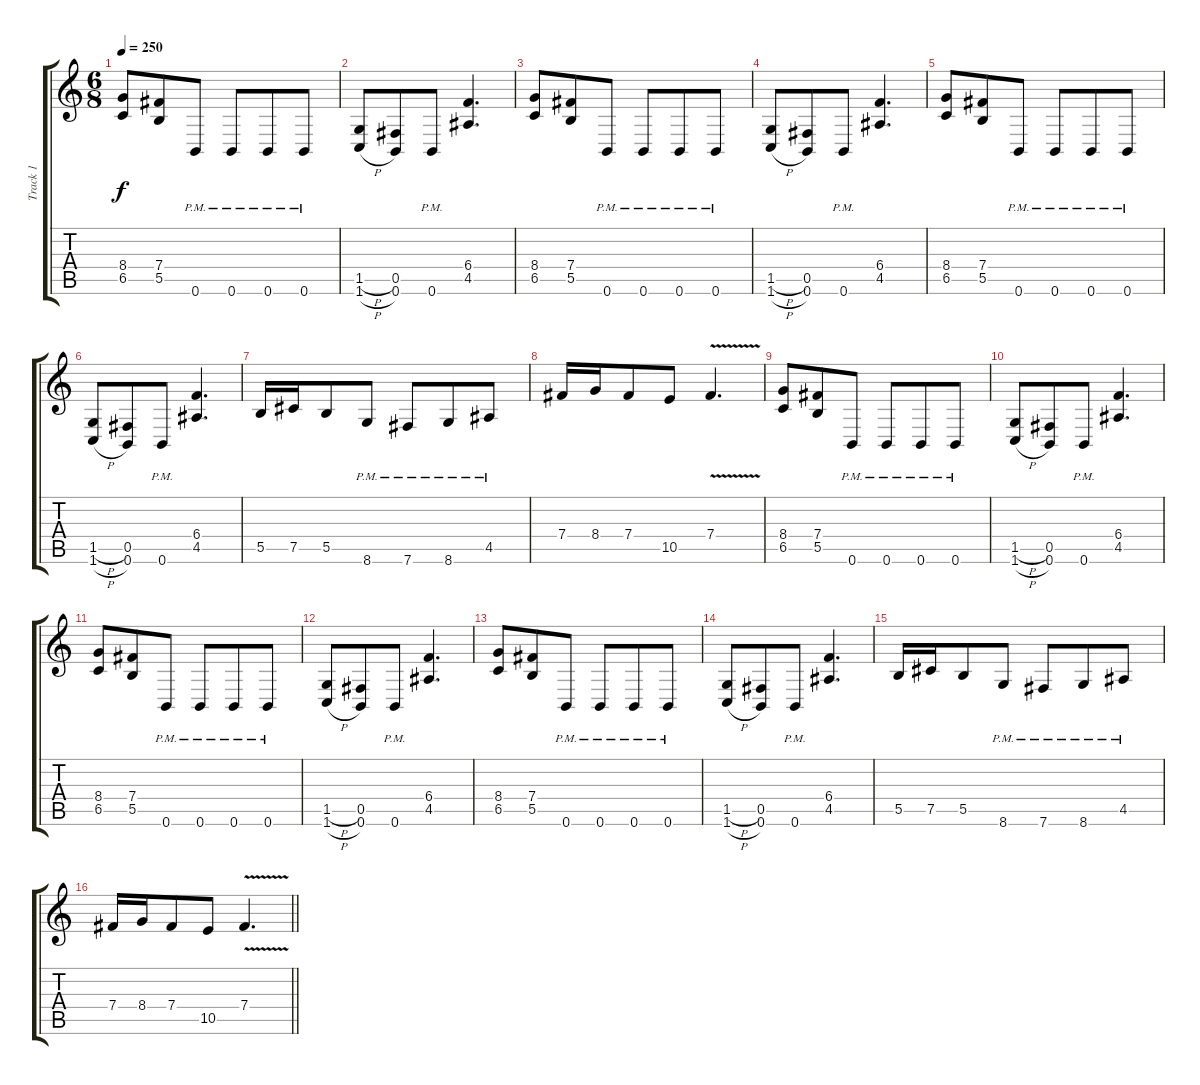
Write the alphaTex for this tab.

\track ("Track 1" "Track 1") {instrument distortionguitar}
\staff {score tabs}
\tuning (Db4 Ab3 E3 B2 Gb2 B1) {hide}
\ts (6 8)
\tempo 250
\clef g2
\ks c
(8.4 6.5).8{dy f} (7.4 5.5).8 0.6{pm}.8 0.6{pm}.8 0.6{pm}.8 0.6{pm}.8 |
(1.5{h} 1.6{h}).8 (0.5 0.6).8 0.6{pm}.8 (6.4 4.5).4{d} |
(8.4 6.5).8 (7.4 5.5).8 0.6{pm}.8 0.6{pm}.8 0.6{pm}.8 0.6{pm}.8 |
(1.5{h} 1.6{h}).8 (0.5 0.6).8 0.6{pm}.8 (6.4 4.5).4{d} |
(8.4 6.5).8 (7.4 5.5).8 0.6{pm}.8 0.6{pm}.8 0.6{pm}.8 0.6{pm}.8 |
(1.5{h} 1.6{h}).8 (0.5 0.6).8 0.6{pm}.8 (6.4 4.5).4{d} |
5.5.16 7.5.16 5.5.8 8.6{pm}.8 7.6{pm}.8 8.6{pm}.8 4.5{pm}.8 |
7.4.16 8.4.16 7.4.8 10.5.8 7.4{v}.4{d} |
(8.4 6.5).8 (7.4 5.5).8 0.6{pm}.8 0.6{pm}.8 0.6{pm}.8 0.6{pm}.8 |
(1.5{h} 1.6{h}).8 (0.5 0.6).8 0.6{pm}.8 (6.4 4.5).4{d} |
(8.4 6.5).8 (7.4 5.5).8 0.6{pm}.8 0.6{pm}.8 0.6{pm}.8 0.6{pm}.8 |
(1.5{h} 1.6{h}).8 (0.5 0.6).8 0.6{pm}.8 (6.4 4.5).4{d} |
(8.4 6.5).8 (7.4 5.5).8 0.6{pm}.8 0.6{pm}.8 0.6{pm}.8 0.6{pm}.8 |
(1.5{h} 1.6{h}).8 (0.5 0.6).8 0.6{pm}.8 (6.4 4.5).4{d} |
5.5.16 7.5.16 5.5.8 8.6{pm}.8 7.6{pm}.8 8.6{pm}.8 4.5{pm}.8 |
\barLineRight lightlight
7.4.16 8.4.16 7.4.8 10.5.8 7.4{v}.4{d}
